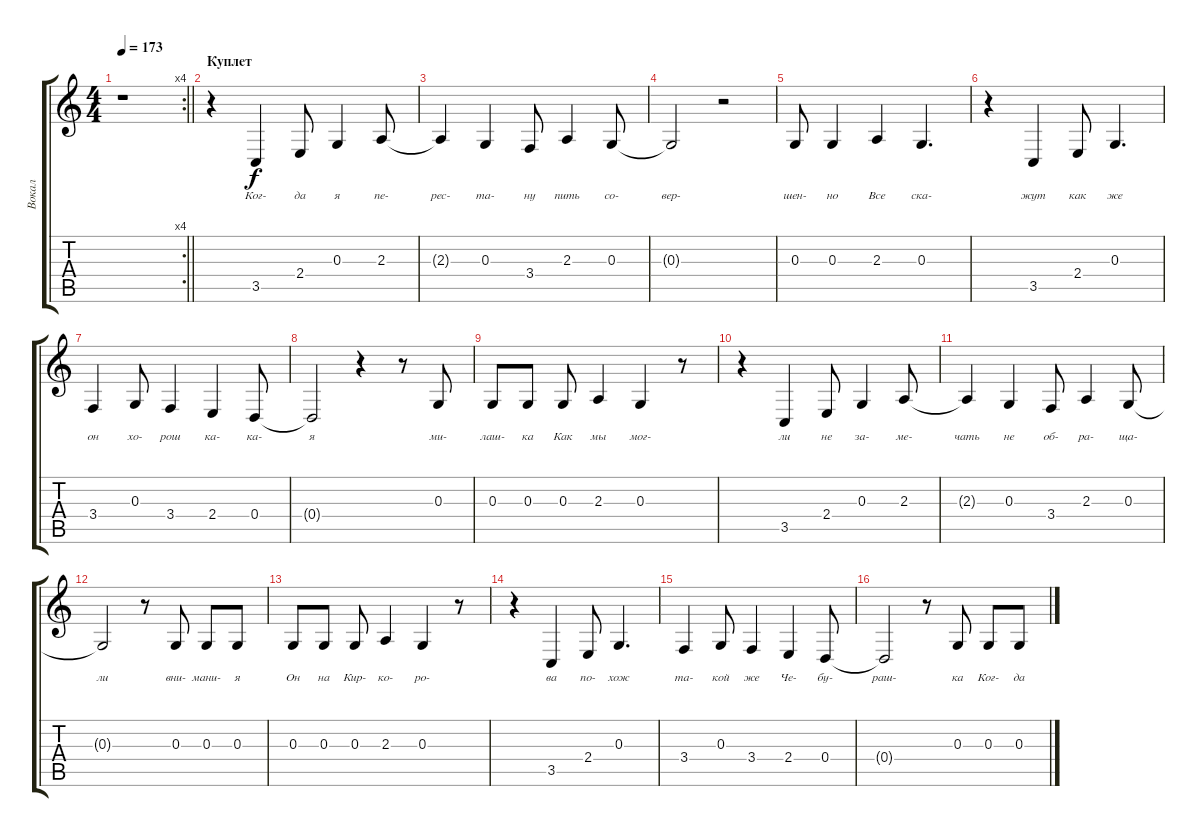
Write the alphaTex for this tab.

\track ("Вокал" "Вокал") {instrument lead8bassandlead}
\staff {score tabs}
\tuning (E4 B3 G3 D3 A2 E2) {hide}
\rc 4
\ts (4 4)
\tempo 173
\clef g2
\barLineRight lightlight
\ks c
r.1{dy f instrument lead8bassandlead} |
\section ("" "Куплет")
r.4 3.5.4{lyrics (0 "Ког-") lyrics (1 "") lyrics (2 "") lyrics (3 "") lyrics (4 "")} 2.4.8{lyrics (0 "да") lyrics (1 "") lyrics (2 "") lyrics (3 "") lyrics (4 "")} 0.3.4{lyrics (0 "я") lyrics (1 "") lyrics (2 "") lyrics (3 "") lyrics (4 "")} 2.3.8{lyrics (0 "пе-") lyrics (1 "") lyrics (2 "") lyrics (3 "") lyrics (4 "")} |
2.3{t}.4{lyrics (0 "рес-") lyrics (1 "") lyrics (2 "") lyrics (3 "") lyrics (4 "")} 0.3.4{lyrics (0 "та-") lyrics (1 "") lyrics (2 "") lyrics (3 "") lyrics (4 "")} 3.4.8{lyrics (0 "ну") lyrics (1 "") lyrics (2 "") lyrics (3 "") lyrics (4 "")} 2.3.4{lyrics (0 "пить") lyrics (1 "") lyrics (2 "") lyrics (3 "") lyrics (4 "")} 0.3.8{lyrics (0 "со-") lyrics (1 "") lyrics (2 "") lyrics (3 "") lyrics (4 "")} |
0.3{t}.2{lyrics (0 "вер-") lyrics (1 "") lyrics (2 "") lyrics (3 "") lyrics (4 "")} r.2 |
0.3.8{lyrics (0 "шен-") lyrics (1 "") lyrics (2 "") lyrics (3 "") lyrics (4 "")} 0.3.4{lyrics (0 "но") lyrics (1 "") lyrics (2 "") lyrics (3 "") lyrics (4 "")} 2.3.4{lyrics (0 "Все") lyrics (1 "") lyrics (2 "") lyrics (3 "") lyrics (4 "")} 0.3.4{d lyrics (0 "ска-") lyrics (1 "") lyrics (2 "") lyrics (3 "") lyrics (4 "")} |
r.4 3.5.4{lyrics (0 "жут") lyrics (1 "") lyrics (2 "") lyrics (3 "") lyrics (4 "")} 2.4.8{lyrics (0 "как") lyrics (1 "") lyrics (2 "") lyrics (3 "") lyrics (4 "")} 0.3.4{d lyrics (0 "же") lyrics (1 "") lyrics (2 "") lyrics (3 "") lyrics (4 "")} |
3.4.4{lyrics (0 "он") lyrics (1 "") lyrics (2 "") lyrics (3 "") lyrics (4 "")} 0.3.8{lyrics (0 "хо-") lyrics (1 "") lyrics (2 "") lyrics (3 "") lyrics (4 "")} 3.4.4{lyrics (0 "рош") lyrics (1 "") lyrics (2 "") lyrics (3 "") lyrics (4 "")} 2.4.4{lyrics (0 "ка-") lyrics (1 "") lyrics (2 "") lyrics (3 "") lyrics (4 "")} 0.4.8{lyrics (0 "ка-") lyrics (1 "") lyrics (2 "") lyrics (3 "") lyrics (4 "")} |
0.4{t}.2{lyrics (0 "я") lyrics (1 "") lyrics (2 "") lyrics (3 "") lyrics (4 "")} r.4 r.8 0.3.8{lyrics (0 "ми-") lyrics (1 "") lyrics (2 "") lyrics (3 "") lyrics (4 "")} |
0.3.8{lyrics (0 "лаш-") lyrics (1 "") lyrics (2 "") lyrics (3 "") lyrics (4 "")} 0.3.8{lyrics (0 "ка") lyrics (1 "") lyrics (2 "") lyrics (3 "") lyrics (4 "")} 0.3.8{lyrics (0 "Как") lyrics (1 "") lyrics (2 "") lyrics (3 "") lyrics (4 "")} 2.3.4{lyrics (0 "мы") lyrics (1 "") lyrics (2 "") lyrics (3 "") lyrics (4 "")} 0.3.4{lyrics (0 "мог-") lyrics (1 "") lyrics (2 "") lyrics (3 "") lyrics (4 "")} r.8 |
r.4 3.5.4{lyrics (0 "ли") lyrics (1 "") lyrics (2 "") lyrics (3 "") lyrics (4 "")} 2.4.8{lyrics (0 "не") lyrics (1 "") lyrics (2 "") lyrics (3 "") lyrics (4 "")} 0.3.4{lyrics (0 "за-") lyrics (1 "") lyrics (2 "") lyrics (3 "") lyrics (4 "")} 2.3.8{lyrics (0 "ме-") lyrics (1 "") lyrics (2 "") lyrics (3 "") lyrics (4 "")} |
2.3{t}.4{lyrics (0 "чать") lyrics (1 "") lyrics (2 "") lyrics (3 "") lyrics (4 "")} 0.3.4{lyrics (0 "не") lyrics (1 "") lyrics (2 "") lyrics (3 "") lyrics (4 "")} 3.4.8{lyrics (0 "об-") lyrics (1 "") lyrics (2 "") lyrics (3 "") lyrics (4 "")} 2.3.4{lyrics (0 "ра-") lyrics (1 "") lyrics (2 "") lyrics (3 "") lyrics (4 "")} 0.3.8{lyrics (0 "ща-") lyrics (1 "") lyrics (2 "") lyrics (3 "") lyrics (4 "")} |
0.3{t}.2{lyrics (0 "ли") lyrics (1 "") lyrics (2 "") lyrics (3 "") lyrics (4 "")} r.8 0.3.8{lyrics (0 "вни-") lyrics (1 "") lyrics (2 "") lyrics (3 "") lyrics (4 "")} 0.3.8{lyrics (0 "мани-") lyrics (1 "") lyrics (2 "") lyrics (3 "") lyrics (4 "")} 0.3.8{lyrics (0 "я") lyrics (1 "") lyrics (2 "") lyrics (3 "") lyrics (4 "")} |
0.3.8{lyrics (0 "Он") lyrics (1 "") lyrics (2 "") lyrics (3 "") lyrics (4 "")} 0.3.8{lyrics (0 "на") lyrics (1 "") lyrics (2 "") lyrics (3 "") lyrics (4 "")} 0.3.8{lyrics (0 "Кир-") lyrics (1 "") lyrics (2 "") lyrics (3 "") lyrics (4 "")} 2.3.4{lyrics (0 "ко-") lyrics (1 "") lyrics (2 "") lyrics (3 "") lyrics (4 "")} 0.3.4{lyrics (0 "ро-") lyrics (1 "") lyrics (2 "") lyrics (3 "") lyrics (4 "")} r.8 |
r.4 3.5.4{lyrics (0 "ва") lyrics (1 "") lyrics (2 "") lyrics (3 "") lyrics (4 "")} 2.4.8{lyrics (0 "по-") lyrics (1 "") lyrics (2 "") lyrics (3 "") lyrics (4 "")} 0.3.4{d lyrics (0 "хож") lyrics (1 "") lyrics (2 "") lyrics (3 "") lyrics (4 "")} |
3.4.4{lyrics (0 "та-") lyrics (1 "") lyrics (2 "") lyrics (3 "") lyrics (4 "")} 0.3.8{lyrics (0 "кой") lyrics (1 "") lyrics (2 "") lyrics (3 "") lyrics (4 "")} 3.4.4{lyrics (0 "же") lyrics (1 "") lyrics (2 "") lyrics (3 "") lyrics (4 "")} 2.4.4{lyrics (0 "Че-") lyrics (1 "") lyrics (2 "") lyrics (3 "") lyrics (4 "")} 0.4.8{lyrics (0 "бу-") lyrics (1 "") lyrics (2 "") lyrics (3 "") lyrics (4 "")} |
0.4{t}.2{lyrics (0 "раш-") lyrics (1 "") lyrics (2 "") lyrics (3 "") lyrics (4 "")} r.8 0.3.8{lyrics (0 "ка") lyrics (1 "") lyrics (2 "") lyrics (3 "") lyrics (4 "")} 0.3.8{lyrics (0 "Ког-") lyrics (1 "") lyrics (2 "") lyrics (3 "") lyrics (4 "")} 0.3.8{lyrics (0 "да") lyrics (1 "") lyrics (2 "") lyrics (3 "") lyrics (4 "")}
